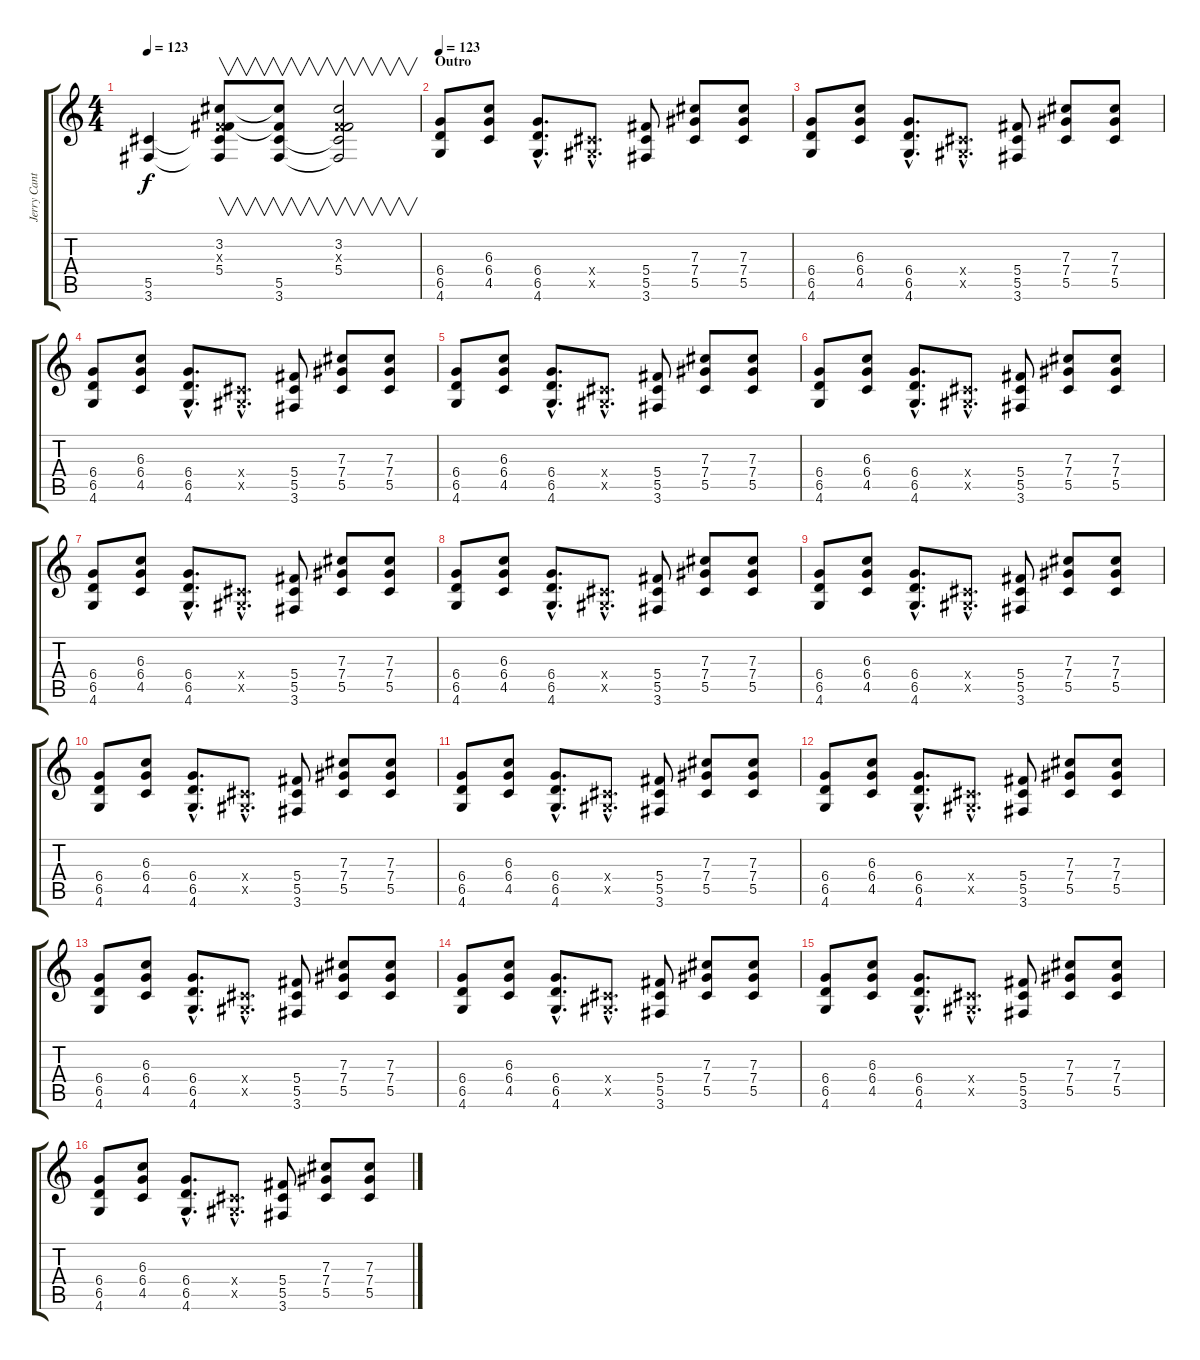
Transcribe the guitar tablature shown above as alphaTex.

\track ("Jerry Cantrell - Guitar" "Jerry Cant") {instrument overdrivenguitar}
\staff {score tabs}
\tuning (Eb4 Bb3 Gb3 Db3 Ab2 Eb2) {hide}
\ts (4 4)
\tempo 123
\clef g2
\ks c
(5.5{t} 3.6{t}).4{dy f} (3.2 0.3{x} 5.4 5.5{t} 3.6{t}).8{v} (3.2{t} 5.4{t} 5.5 3.6).8{v} (3.2 0.3{x} 5.4 5.5{t} 3.6{t}).2{v} |
\section ("" "Outro")
\tempo 123
(6.4 6.5 4.6).8{volume 10 balance 12 instrument overdrivenguitar} (6.3 6.4 4.5).8 (6.4{hac} 6.5{hac} 4.6{hac}).8{d} (0.4{hac x} 0.5{hac x}).8{d} (5.4 5.5 3.6).8 (7.3 7.4 5.5).8 (7.3 7.4 5.5).8 |
(6.4 6.5 4.6).8 (6.3 6.4 4.5).8 (6.4{hac} 6.5{hac} 4.6{hac}).8{d} (0.4{hac x} 0.5{hac x}).8{d} (5.4 5.5 3.6).8 (7.3 7.4 5.5).8 (7.3 7.4 5.5).8 |
(6.4 6.5 4.6).8 (6.3 6.4 4.5).8 (6.4{hac} 6.5{hac} 4.6{hac}).8{d} (0.4{hac x} 0.5{hac x}).8{d} (5.4 5.5 3.6).8 (7.3 7.4 5.5).8 (7.3 7.4 5.5).8 |
(6.4 6.5 4.6).8 (6.3 6.4 4.5).8 (6.4{hac} 6.5{hac} 4.6{hac}).8{d} (0.4{hac x} 0.5{hac x}).8{d} (5.4 5.5 3.6).8 (7.3 7.4 5.5).8 (7.3 7.4 5.5).8 |
(6.4 6.5 4.6).8 (6.3 6.4 4.5).8 (6.4{hac} 6.5{hac} 4.6{hac}).8{d} (0.4{hac x} 0.5{hac x}).8{d} (5.4 5.5 3.6).8 (7.3 7.4 5.5).8 (7.3 7.4 5.5).8 |
(6.4 6.5 4.6).8 (6.3 6.4 4.5).8 (6.4{hac} 6.5{hac} 4.6{hac}).8{d} (0.4{hac x} 0.5{hac x}).8{d} (5.4 5.5 3.6).8 (7.3 7.4 5.5).8 (7.3 7.4 5.5).8 |
(6.4 6.5 4.6).8 (6.3 6.4 4.5).8 (6.4{hac} 6.5{hac} 4.6{hac}).8{d} (0.4{hac x} 0.5{hac x}).8{d} (5.4 5.5 3.6).8 (7.3 7.4 5.5).8 (7.3 7.4 5.5).8 |
(6.4 6.5 4.6).8 (6.3 6.4 4.5).8 (6.4{hac} 6.5{hac} 4.6{hac}).8{d} (0.4{hac x} 0.5{hac x}).8{d} (5.4 5.5 3.6).8 (7.3 7.4 5.5).8 (7.3 7.4 5.5).8 |
(6.4 6.5 4.6).8 (6.3 6.4 4.5).8 (6.4{hac} 6.5{hac} 4.6{hac}).8{d} (0.4{hac x} 0.5{hac x}).8{d} (5.4 5.5 3.6).8 (7.3 7.4 5.5).8 (7.3 7.4 5.5).8 |
(6.4 6.5 4.6).8 (6.3 6.4 4.5).8 (6.4{hac} 6.5{hac} 4.6{hac}).8{d} (0.4{hac x} 0.5{hac x}).8{d} (5.4 5.5 3.6).8 (7.3 7.4 5.5).8 (7.3 7.4 5.5).8 |
(6.4 6.5 4.6).8 (6.3 6.4 4.5).8 (6.4{hac} 6.5{hac} 4.6{hac}).8{d} (0.4{hac x} 0.5{hac x}).8{d} (5.4 5.5 3.6).8 (7.3 7.4 5.5).8 (7.3 7.4 5.5).8 |
(6.4 6.5 4.6).8 (6.3 6.4 4.5).8 (6.4{hac} 6.5{hac} 4.6{hac}).8{d} (0.4{hac x} 0.5{hac x}).8{d} (5.4 5.5 3.6).8 (7.3 7.4 5.5).8 (7.3 7.4 5.5).8 |
(6.4 6.5 4.6).8 (6.3 6.4 4.5).8 (6.4{hac} 6.5{hac} 4.6{hac}).8{d} (0.4{hac x} 0.5{hac x}).8{d} (5.4 5.5 3.6).8 (7.3 7.4 5.5).8 (7.3 7.4 5.5).8 |
(6.4 6.5 4.6).8 (6.3 6.4 4.5).8 (6.4{hac} 6.5{hac} 4.6{hac}).8{d} (0.4{hac x} 0.5{hac x}).8{d} (5.4 5.5 3.6).8 (7.3 7.4 5.5).8 (7.3 7.4 5.5).8 |
(6.4 6.5 4.6).8 (6.3 6.4 4.5).8 (6.4{hac} 6.5{hac} 4.6{hac}).8{d} (0.4{hac x} 0.5{hac x}).8{d} (5.4 5.5 3.6).8 (7.3 7.4 5.5).8 (7.3 7.4 5.5).8
